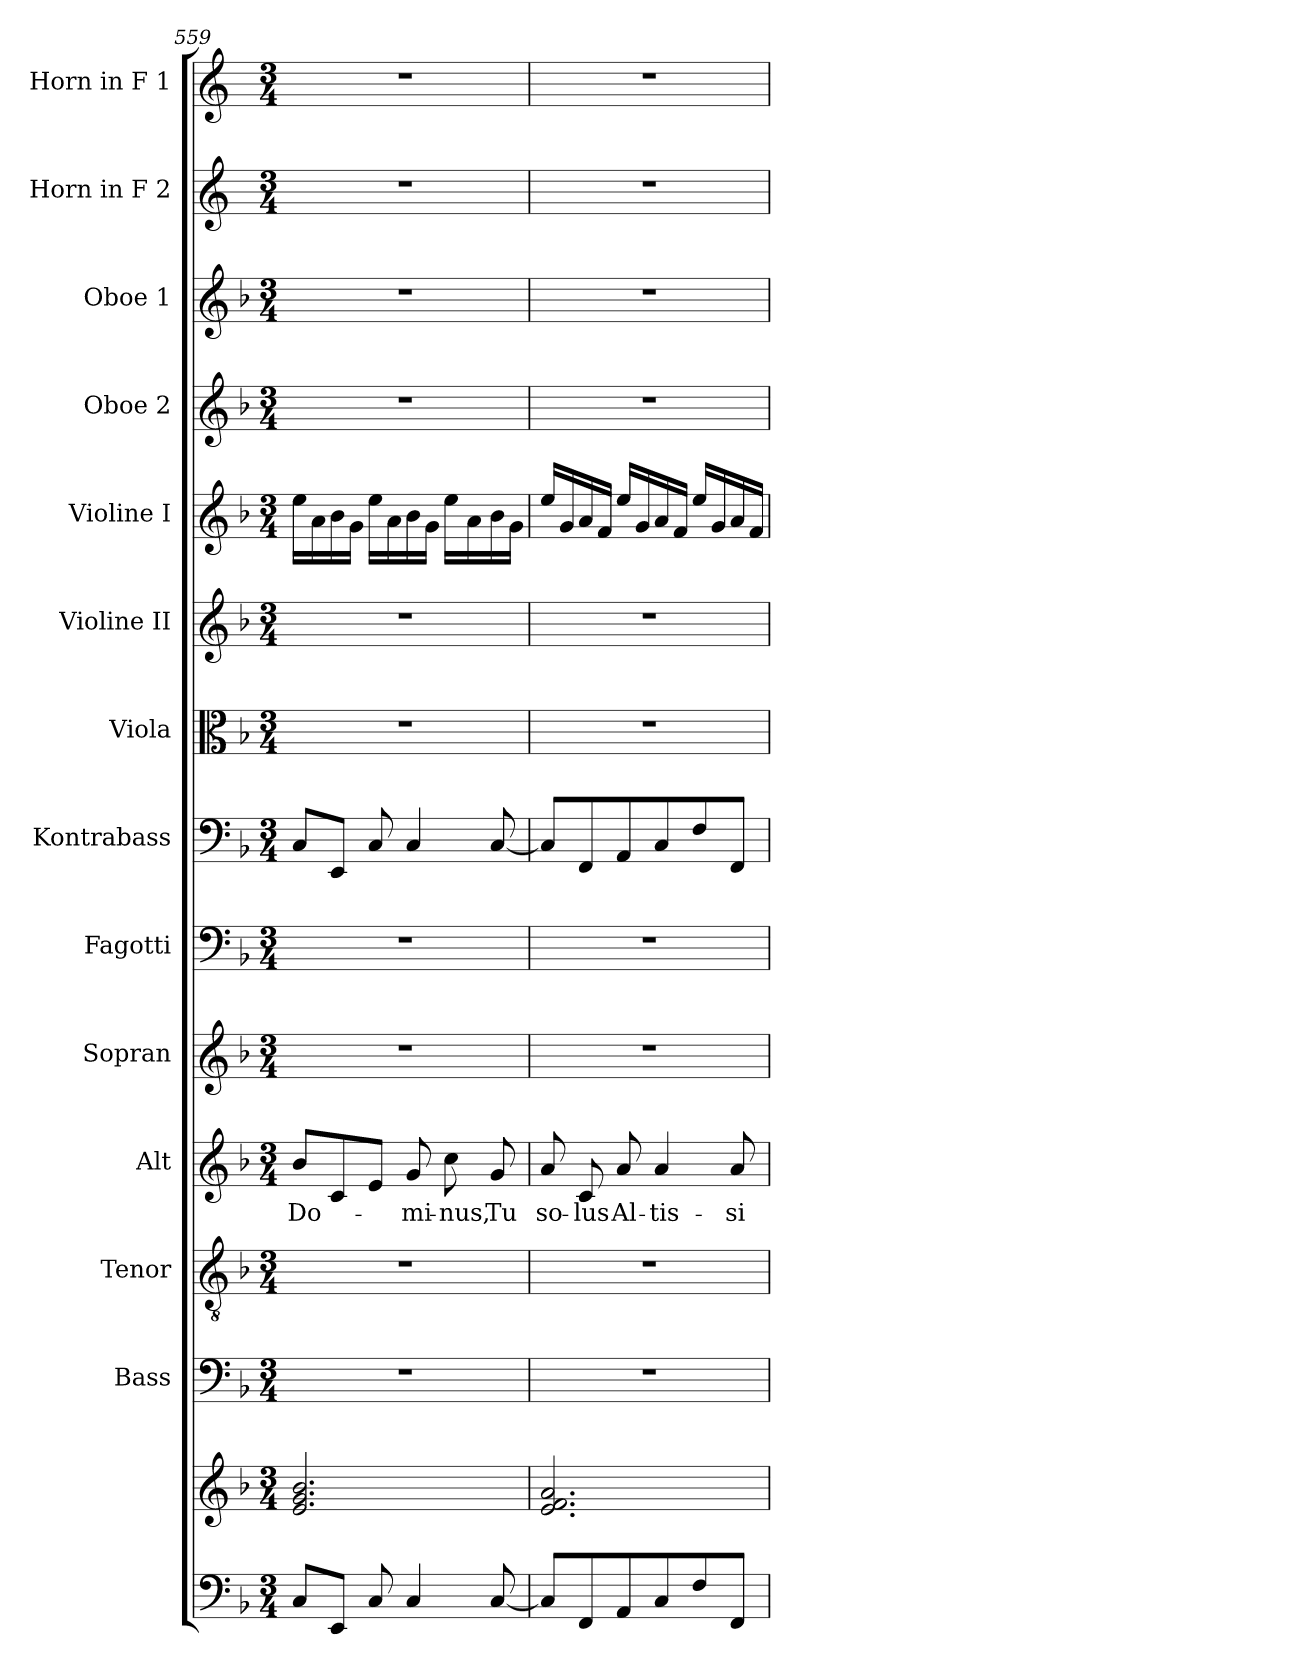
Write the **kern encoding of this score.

**kern	**kern	**kern	**kern	**kern	**text	**kern	**kern	**kern	**kern	**kern	**kern	**kern	**kern	**kern	**kern
*part14	*part14	*part13	*part12	*part11	*part11	*part10	*part9	*part8	*part7	*part6	*part5	*part4	*part3	*part2	*part1
*staff15	*staff14	*staff13	*staff12	*staff11	*staff11	*staff10	*staff9	*staff8	*staff7	*staff6	*staff5	*staff4	*staff3	*staff2	*staff1
*	*	*I"Bass	*I"Tenor	*I"Alt	*	*I"Sopran	*I"Fagotti	*I"Kontrabass	*I"Viola	*I"Violine II	*I"Violine I	*I"Oboe 2	*I"Oboe 1	*I"Horn in F 2	*I"Horn in F 1
*	*	*I'B.	*I'T.	*I'A.	*	*I'S.	*I'Fg.	*I'Kb.	*I'Vla.	*I'Vl. II	*I'Vl. I	*I'Ob. 2	*I'Ob. 1	*	*
*clefF4	*clefG2	*clefF4	*clefGv2	*clefG2	*	*clefG2	*clefF4	*clefF4	*clefC3	*clefG2	*clefG2	*clefG2	*clefG2	*clefG2	*clefG2
*	*	*	*	*	*	*	*	*ITrd7c12	*	*	*	*	*	*ITrd4c7	*ITrd4c7
*k[b-]	*k[b-]	*k[b-]	*k[b-]	*k[b-]	*	*k[b-]	*k[b-]	*k[b-]	*k[b-]	*k[b-]	*k[b-]	*k[b-]	*k[b-]	*k[b-]	*k[b-]
*F:	*F:	*F:	*F:	*F:	*	*F:	*F:	*F:	*F:	*F:	*F:	*F:	*F:	*F:	*F:
*M3/4	*M3/4	*M3/4	*M3/4	*M3/4	*	*M3/4	*M3/4	*M3/4	*M3/4	*M3/4	*M3/4	*M3/4	*M3/4	*M3/4	*M3/4
=559	=559	=559	=559	=559	=559	=559	=559	=559	=559	=559	=559	=559	=559	=559	=559
!	!	!	!	!	!LO:LY:b	!	!	!	!	!	!	!	!	!	!
8C/L	2.e/ 2.g/ 2.b-/	2.r	2.r	8b-/L	Do-	2.r	2.r	8CC/L	2.r	2.r	16ee\LL	2.r	2.r	2.r	2.r
.	.	.	.	.	.	.	.	.	.	.	16a\	.	.	.	.
8EE/J	.	.	.	8c/	.	.	.	8EEE/J	.	.	16b-\	.	.	.	.
.	.	.	.	.	.	.	.	.	.	.	16g\JJ	.	.	.	.
8C/	.	.	.	8e/J	.	.	.	8CC/	.	.	16ee\LL	.	.	.	.
.	.	.	.	.	.	.	.	.	.	.	16a\	.	.	.	.
!	!	!	!	!	!LO:LY:b	!	!	!	!	!	!	!	!	!	!
4C/	.	.	.	8g/	-mi-	.	.	4CC/	.	.	16b-\	.	.	.	.
.	.	.	.	.	.	.	.	.	.	.	16g\JJ	.	.	.	.
!	!	!	!	!	!LO:LY:b	!	!	!	!	!	!	!	!	!	!
.	.	.	.	8cc\	-nus,	.	.	.	.	.	16ee\LL	.	.	.	.
.	.	.	.	.	.	.	.	.	.	.	16a\	.	.	.	.
!	!	!	!	!	!LO:LY:b	!	!	!	!	!	!	!	!	!	!
[8C/	.	.	.	8g/	Tu	.	.	[8CC/	.	.	16b-\	.	.	.	.
.	.	.	.	.	.	.	.	.	.	.	16g\JJ	.	.	.	.
=560	=560	=560	=560	=560	=560	=560	=560	=560	=560	=560	=560	=560	=560	=560	=560
!	!	!	!	!	!LO:LY:b	!	!	!	!	!	!	!	!	!	!
8C/L]	2.e/ 2.f/ 2.a/	2.r	2.r	8a/	so-	2.r	2.r	8CC/L]	2.r	2.r	16ee/LL	2.r	2.r	2.r	2.r
.	.	.	.	.	.	.	.	.	.	.	16g/	.	.	.	.
!	!	!	!	!	!LO:LY:b	!	!	!	!	!	!	!	!	!	!
8FF/	.	.	.	8c/	-lus	.	.	8FFF/	.	.	16a/	.	.	.	.
.	.	.	.	.	.	.	.	.	.	.	16f/JJ	.	.	.	.
!	!	!	!	!	!LO:LY:b	!	!	!	!	!	!	!	!	!	!
8AA/	.	.	.	8a/	Al-	.	.	8AAA/	.	.	16ee/LL	.	.	.	.
.	.	.	.	.	.	.	.	.	.	.	16g/	.	.	.	.
!	!	!	!	!	!LO:LY:b	!	!	!	!	!	!	!	!	!	!
8C/	.	.	.	4a/	-tis-	.	.	8CC/	.	.	16a/	.	.	.	.
.	.	.	.	.	.	.	.	.	.	.	16f/JJ	.	.	.	.
8F/	.	.	.	.	.	.	.	8FF/	.	.	16ee/LL	.	.	.	.
.	.	.	.	.	.	.	.	.	.	.	16g/	.	.	.	.
!	!	!	!	!	!LO:LY:b	!	!	!	!	!	!	!	!	!	!
8FF/J	.	.	.	8a/	-si-	.	.	8FFF/J	.	.	16a/	.	.	.	.
.	.	.	.	.	.	.	.	.	.	.	16f/JJ	.	.	.	.
=	=	=	=	=	=	=	=	=	=	=	=	=	=	=	=
*-	*-	*-	*-	*-	*-	*-	*-	*-	*-	*-	*-	*-	*-	*-	*-
